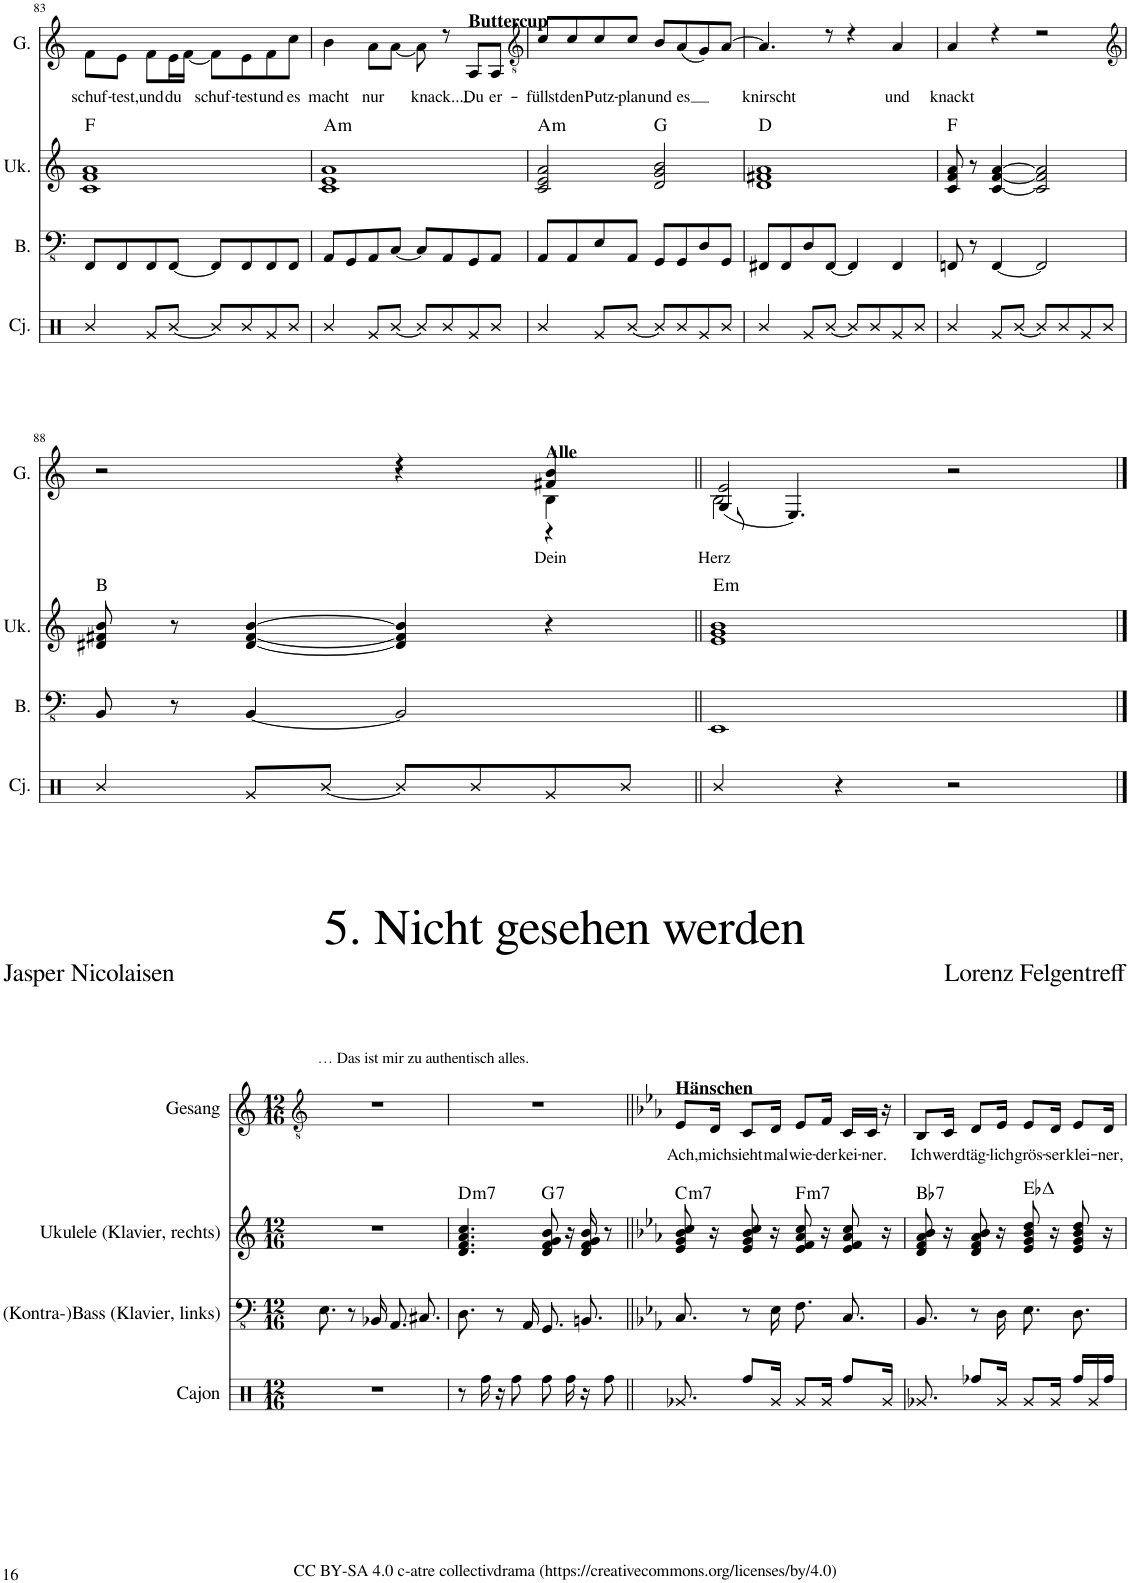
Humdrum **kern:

**kern	**kern	**harte	**kern	**text
*part3	*part2	*part2	*part1	*part1
*staff3	*staff2	*	*staff1	*staff1
*I"(Kontra-)Bass (Klavier, links)	*I"Ukulele (Klavier, rechts)	*	*I"Gesang	*
*I'B.	*I'Uk.	*	*I'G.	*
!!LO:PB:g=z
*clefFv4	*clefG2	*	*clefG2	*
*k[]	*k[]	*	*k[]	*
*M4/4	*M4/4	*	*M4/4	*
*met(c)	*met(c)	*	*met(c)	*
=83	=83	=83	=83	=83
*	*	*	*^	*
!	!	!	!	!	!LO:LY:b
8FFF/L	1c 1f 1a	F:maj	1ryy	8f\L	schuf-
!	!	!	!	!	!LO:LY:b
8FFF/	.	.	.	8e\J	-test,
!	!	!	!	!	!LO:LY:b
8FFF/	.	.	.	8f\L	und
!	!	!	!	!	!LO:LY:b
[8FFF/J	.	.	.	16e\L	du
!	!	!	!	!	!LO:LY:b
.	.	.	.	[16f\JJ	schuf-
8FFF/L]	.	.	.	8f\L]	.
!	!	!	!	!	!LO:LY:b
8FFF/	.	.	.	8e\	-test
!	!	!	!	!	!LO:LY:b
8FFF/	.	.	.	8f\	und
!	!	!	!	!	!LO:LY:b
8FFF/J	.	.	.	8cc\J	es
=84	=84	=84	=84	=84	=84
!	!	!LO:H:kt=m	!	!	!LO:LY:b
*	*	*	*	*^	*
8AAA/L	1c 1e 1a	A:min	1ryy	4b\	8ryy	macht
*	*	*	*	*v	*v	*
8GGG/	.	.	.	.	.
!	!	!	!	!	!LO:LY:b
8AAA/	.	.	.	8a\L	nur
!	!	!	!	!	!LO:LY:b
[8CC/J	.	.	.	[8a\J	knack...
8CC/L]	.	.	.	8a\]	.
*	*	*	*	*^	*
8AAA/	.	.	.	8ryy	8r	.
!	!	!	!	!LO:TX:a:B:t=Buttercup	!	!
!	!	!	!	!	!	!LO:LY:b
8GGG/	.	.	.	4ryy	8A/L	Du
!	!	!	!	!	!	!LO:LY:b
8AAA/J	.	.	.	.	8A/J	er-
*	*	*	*v	*v	*v	*
=85	=85	=85	=85	=85
*	*	*	*clefGv2	*
*	*	*	*^	*
*	*	*	*	*^	*
!	!	!LO:H:kt=m	!	!	!	!LO:LY:b
*	*	*	*	*v	*v	*
8AAA/L	2c/ 2e/ 2a/	A:min	1ryy	8c/L	-füllst
!	!	!	!	!	!LO:LY:b
8AAA/	.	.	.	8c/	den
!	!	!	!	!	!LO:LY:b
8EE/	.	.	.	8c/	Putz-
!	!	!	!	!	!LO:LY:b
8AAA/J	.	.	.	8c/J	-plan
!	!	!	!	!	!LO:LY:b
8GGG/L	2d/ 2g/ 2b/	G:maj	.	8B/L	und
!	!	!	!	!	!LO:LY:b
8GGG/	.	.	.	(8A/	es
8DD/	.	.	.	8G/)	.
!	!	!	!	!	!LO:LY:b
8GGG/J	.	.	.	[8A/J	knirscht
=86	=86	=86	=86	=86	=86
8FFF#X/L	1d 1f#X 1a	D:maj	1ryy	4.A/]	.
8FFF#/	.	.	.	.	.
8DD/	.	.	.	.	.
[8FFF#/J	.	.	.	8r	.
4FFF#/]	.	.	.	4r	.
!	!	!	!	!	!LO:LY:b
4FFF#/	.	.	.	4A/	und
=87	=87	=87	=87	=87	=87
!	!	!	!	!	!LO:LY:b
8FFFn/	8c/ 8f/ 8a/	F:maj	1ryy	4A/	knackt
8r	8r	.	.	.	.
[4FFF/	[4c/ [4f/ [4a/	.	.	4r	.
2FFF/]	2c/] 2f/] 2a/]	.	.	2r	.
*	*	*	*v	*v	*
!!LO:LB:g=z
=88	=88	=88	=88	=88
*	*	*	*clefG2	*
*	*	*	*^	*
*	*	*	*	*^	*
8BBB/	8d#X/ 8f#X/ 8b/	B:maj	2r	2ryy	2ryy	.
8r	8r	.	.	.	.	.
[4BBB/	[4d#/ [4f#/ [4b/	.	.	.	.	.
2BBB/]	4d#/] 4f#/] 4b/]	.	4r	4ryy	4r	.
!	!	!	!LO:TX:a:B:t=Alle	!	!	!
!	!	!	!	!	!	!LO:LY:b
.	4r	.	4f#X/ 4b/	4B\	4r	Dein
=89||	=89||	=89||	=89||	=89||	=89||	=89||
!	!	!LO:H:kt=m	!	!	!	!LO:LY:b
1EEE	1e 1g 1b	E:min	2e/	2B\	(8G/	Herz
.	.	.	.	.	4.E/)	.
.	.	.	2r	2ryy	2ryy	.
*	*	*	*v	*v	*v	*
!!LO:LB:g=z
==1	==1	==1	==1	==1
*	*	*	*clefGv2	*
*M12/16	*M12/16	*	*M12/16	*
*	*	*	*^	*
*	*	*	*	*^	*
!	!	!	!LO:TX:a:t=… Das ist mir zu authentisch alles.	!	!	!
*	*	*	*v	*v	*v	*
8.EE\	2.r	.	2.r	.
8r	.	.	.	.
16BBB-X/	.	.	.	.
8.AAA/	.	.	.	.
8.CC#X/	.	.	.	.
=2	=2	=2	=2	=2
!	!	!LO:H:kt=m7	!	!
8.DD\	4.d/ 4.f/ 4.a/ 4.cc/	D:min7	2.r	.
8r	.	.	.	.
16AAA/	.	.	.	.
!	!	!LO:H:kt=7	!	!
8.GGG/	8d/ 8f/ 8g/ 8b/	G:7	.	.
.	16r	.	.	.
8.BBBn/	16d/ 16f/ 16g/ 16b/	.	.	.
.	8r	.	.	.
=3||	=3||	=3||	=3||	=3||
*k[b-e-a-]	*k[b-e-a-]	*	*k[b-e-a-]	*
!	!	!	!LO:TX:a:B:t=Hänschen	!
!	!	!LO:H:kt=m7	!	!LO:LY:b
8.CC/	8e-/ 8g/ 8b-/ 8cc/	C:min7	8E-/L	Ach,
!	!	!	!	!LO:LY:b
.	16r	.	16D/Jk	mich
!	!	!	!	!LO:LY:b
8r	8e-/ 8g/ 8b-/ 8cc/	.	8C/L	sieht
!	!	!	!	!LO:LY:b
16EE-\	16r	.	16D/Jk	mal
!	!	!LO:H:kt=m7	!	!LO:LY:b
8.FF\	8e-/ 8f/ 8a-/ 8cc/	F:min7	8E-/L	wie-
!	!	!	!	!LO:LY:b
.	16r	.	16F/Jk	-der
!	!	!	!	!LO:LY:b
8.CC/	8e-/ 8f/ 8a-/ 8cc/	.	16C/LL	kei-
!	!	!	!	!LO:LY:b
.	.	.	16C/JJ	-ner.
.	16r	.	16r	.
=4	=4	=4	=4	=4
!	!	!LO:H:kt=7	!	!LO:LY:b
8.BBB-/	8d/ 8f/ 8a-/ 8b-/	Bb:7	8BB-/L	Ich
!	!	!	!	!LO:LY:b
.	16r	.	16C/Jk	werd
!	!	!	!	!LO:LY:b
8r	8d/ 8f/ 8a-/ 8b-/	.	8D/L	täg-
!	!	!	!	!LO:LY:b
16DD\	16r	.	16E-/Jk	-lich
!	!	!LO:H:kt=Δ	!	!LO:LY:b
8.EE-\	8e-/ 8g/ 8b-/ 8dd/	.	8E-/L	grös-
!	!	!	!	!LO:LY:b
.	16r	.	16D/Jk	-ser
!	!	!	!	!LO:LY:b
8.DD\	8e-/ 8g/ 8b-/ 8dd/	.	8E-/L	klei-
!	!	!	!	!LO:LY:b
.	16r	.	16D/Jk	-ner,
=	=	=	=	=
*-	*-	*-	*-	*-
